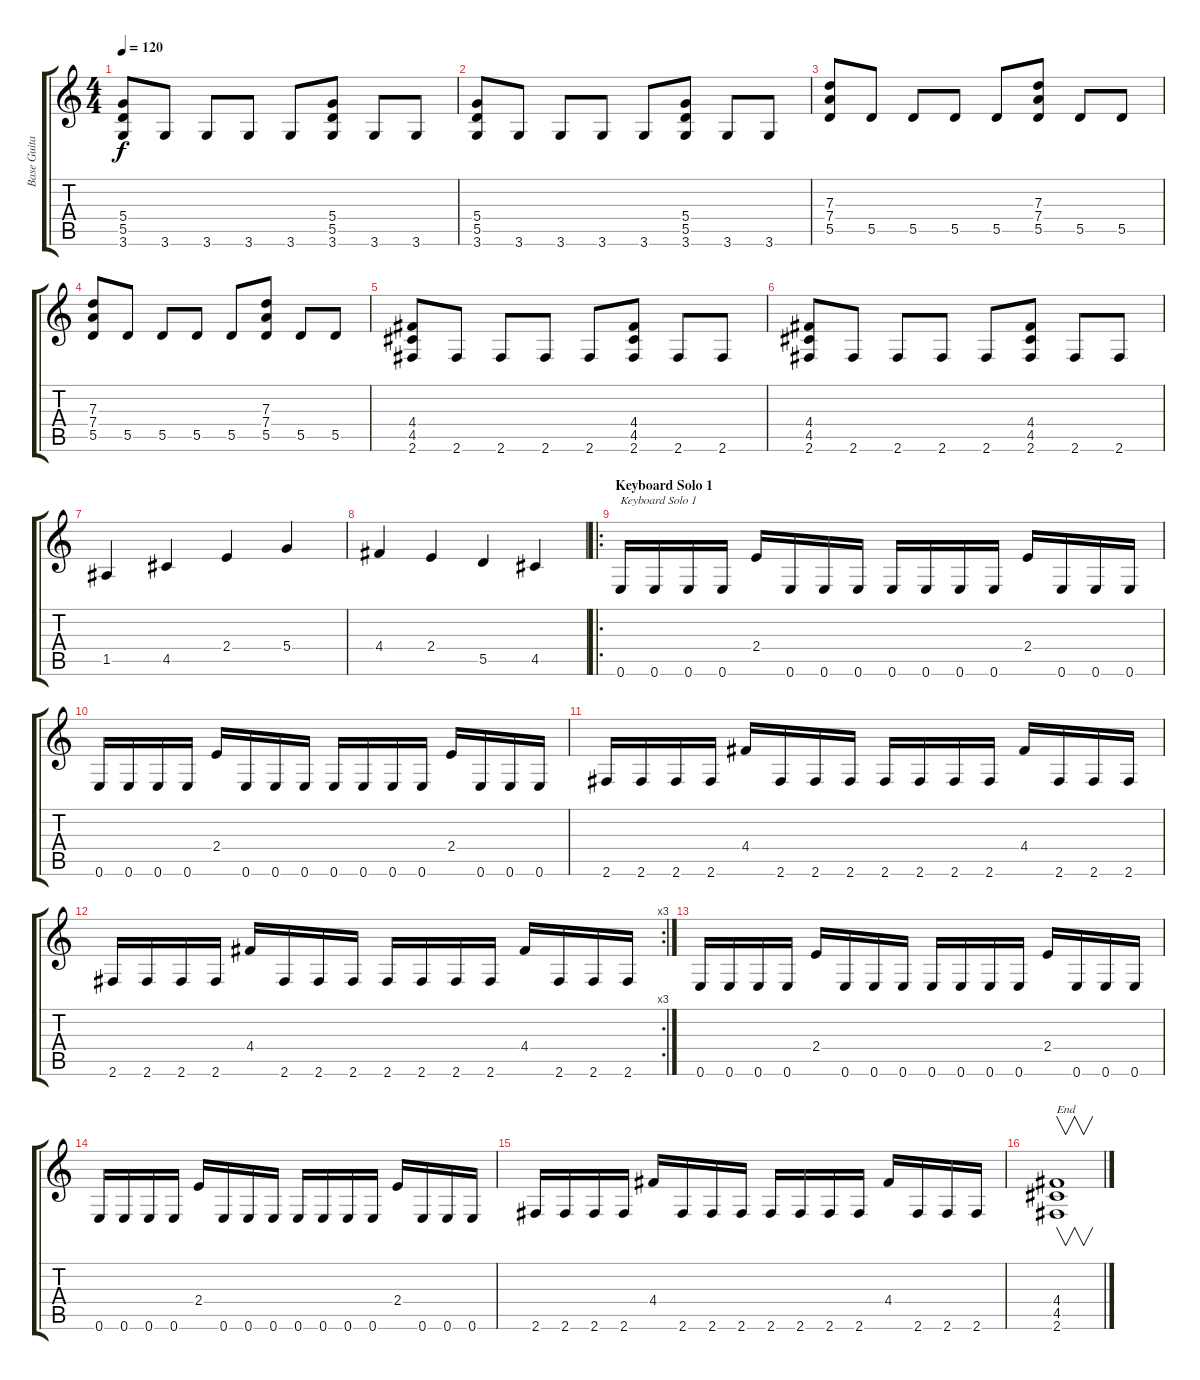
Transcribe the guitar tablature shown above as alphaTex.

\track ("Base Guitar" "Base Guita") {instrument overdrivenguitar}
\staff {score tabs}
\tuning (E4 B3 G3 D3 A2 E2) {hide}
\ts (4 4)
\tempo 120
\clef g2
\ks c
(5.4 5.5 3.6).8{dy f} 3.6.8 3.6.8 3.6.8 3.6.8 (5.4 5.5 3.6).8 3.6.8 3.6.8 |
(5.4 5.5 3.6).8 3.6.8 3.6.8 3.6.8 3.6.8 (5.4 5.5 3.6).8 3.6.8 3.6.8 |
(7.3 7.4 5.5).8 5.5.8 5.5.8 5.5.8 5.5.8 (7.3 7.4 5.5).8 5.5.8 5.5.8 |
(7.3 7.4 5.5).8 5.5.8 5.5.8 5.5.8 5.5.8 (7.3 7.4 5.5).8 5.5.8 5.5.8 |
(4.4 4.5 2.6).8 2.6.8 2.6.8 2.6.8 2.6.8 (4.4 4.5 2.6).8 2.6.8 2.6.8 |
(4.4 4.5 2.6).8 2.6.8 2.6.8 2.6.8 2.6.8 (4.4 4.5 2.6).8 2.6.8 2.6.8 |
1.5.4 4.5.4 2.4.4 5.4.4 |
4.4.4 2.4.4 5.5.4 4.5.4 |
\ro
\section ("" "Keyboard Solo 1")
0.6.16{txt "Keyboard Solo 1"} 0.6.16 0.6.16 0.6.16 2.4.16 0.6.16 0.6.16 0.6.16 0.6.16 0.6.16 0.6.16 0.6.16 2.4.16 0.6.16 0.6.16 0.6.16 |
0.6.16 0.6.16 0.6.16 0.6.16 2.4.16 0.6.16 0.6.16 0.6.16 0.6.16 0.6.16 0.6.16 0.6.16 2.4.16 0.6.16 0.6.16 0.6.16 |
2.6.16 2.6.16 2.6.16 2.6.16 4.4.16 2.6.16 2.6.16 2.6.16 2.6.16 2.6.16 2.6.16 2.6.16 4.4.16 2.6.16 2.6.16 2.6.16 |
\rc 3
2.6.16 2.6.16 2.6.16 2.6.16 4.4.16 2.6.16 2.6.16 2.6.16 2.6.16 2.6.16 2.6.16 2.6.16 4.4.16 2.6.16 2.6.16 2.6.16 |
0.6.16 0.6.16 0.6.16 0.6.16 2.4.16 0.6.16 0.6.16 0.6.16 0.6.16 0.6.16 0.6.16 0.6.16 2.4.16 0.6.16 0.6.16 0.6.16 |
0.6.16 0.6.16 0.6.16 0.6.16 2.4.16 0.6.16 0.6.16 0.6.16 0.6.16 0.6.16 0.6.16 0.6.16 2.4.16 0.6.16 0.6.16 0.6.16 |
2.6.16 2.6.16 2.6.16 2.6.16 4.4.16 2.6.16 2.6.16 2.6.16 2.6.16 2.6.16 2.6.16 2.6.16 4.4.16 2.6.16 2.6.16 2.6.16 |
(4.4 4.5 2.6).1{v txt "End"}
